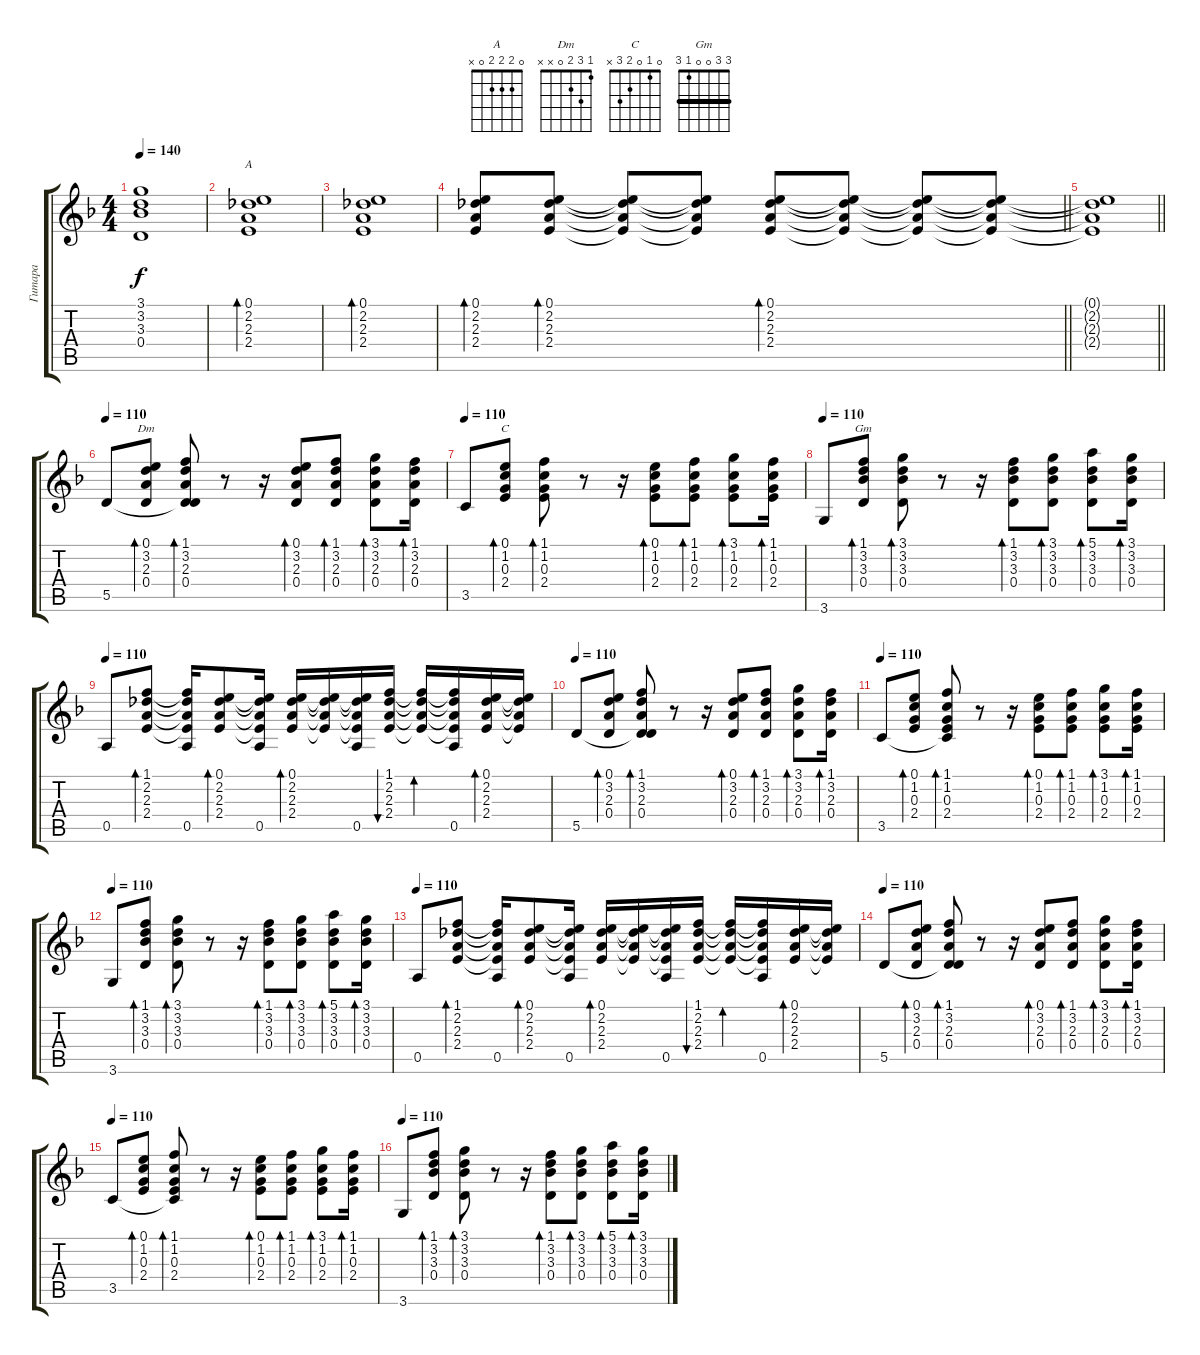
\track ("Гитара" "Гитара") {instrument acousticguitarnylon}
\staff {score tabs}
\tuning (E4 B3 G3 D3 A2 E2) {hide}
\chord ("A" 0 2 2 2 0 x)
\chord ("Dm" 1 3 2 0 x x)
\chord ("C" 0 1 0 2 3 x)
\chord ("Gm" 3 3 0 0 1 3) {barre 3}
\ts (4 4)
\tempo 140
\clef g2
\ks dminor
(3.1{t} 3.2{t} 3.3{t} 0.4{t}).1{dy f} |
(0.1 2.2 2.3 2.4).1{bd 240 ch "A"} |
(0.1 2.2 2.3 2.4).1{bd 120} |
\barLineRight lightlight
(0.1 2.2 2.3 2.4).8{bd 120} (0.1 2.2 2.3 2.4).8{bd 120} (0.1{t} 2.2{t} 2.3{t} 2.4{t}).8 (0.1{t} 2.2{t} 2.3{t} 2.4{t}).8 (0.1 2.2 2.3 2.4).8{bd 120} (0.1{t} 2.2{t} 2.3{t} 2.4{t}).8 (0.1{t} 2.2{t} 2.3{t} 2.4{t}).8 (0.1{t} 2.2{t} 2.3{t} 2.4{t}).8 |
\barLineRight lightlight
(0.1{t} 2.2{t} 2.3{t} 2.4{t}).1 |
\section ("" "")
\tempo 110
5.5.8 (0.1 3.2 2.3 0.4).8{bd 60 ch "Dm"} (1.1 3.2 2.3 0.4 5.5{t}).8{bd 60} r.8 r.16 (0.1 3.2 2.3 0.4).8{bd 60} (1.1 3.2 2.3 0.4).8{bd 60} (3.1 3.2 2.3 0.4).8{bd 60} (1.1 3.2 2.3 0.4).16{bd 60} |
\tempo 110
3.5.8 (0.1 1.2 0.3 2.4).8{bd 60 ch "C"} (1.1 1.2 0.3 2.4).8{bd 60} r.8 r.16 (0.1 1.2 0.3 2.4).8{bd 60} (1.1 1.2 0.3 2.4).8{bd 60} (3.1 1.2 0.3 2.4).8{bd 60} (1.1 1.2 0.3 2.4).16{bd 60} |
\tempo 110
3.6.8 (1.1 3.2 3.3 0.4).8{bd 60 ch "Gm"} (3.1 3.2 3.3 0.4).8{bd 60} r.8 r.16 (1.1 3.2 3.3 0.4).8{bd 60} (3.1 3.2 3.3 0.4).8{bd 60} (5.1 3.2 3.3 0.4).8{bd 60} (3.1 3.2 3.3 0.4).16{bd 60} |
\tempo 110
0.5.8 (1.1 2.2 2.3 2.4).8{bd 60} (1.1{t} 2.2{t} 2.3{t} 2.4{t} 0.5).16 (0.1 2.2 2.3 2.4).8{bd 60} (0.1{t} 2.2{t} 2.3{t} 2.4{t} 0.5).16 (0.1 2.2 2.3 2.4).16{bd 60} (0.1{t} 2.2{t} 2.3{t} 2.4{t}).16 (0.1{t} 2.2{t} 2.3{t} 2.4{t} 0.5).16 (1.1 2.2 2.3 2.4).16{bu 60} (1.1{t} 2.2{t} 2.3{t} 2.4{t}).16{bd 60} (1.1{t} 2.2{t} 2.3{t} 2.4{t} 0.5).16 (0.1 2.2 2.3 2.4).16{bd 60} (0.1{t} 2.2{t} 2.3{t} 2.4{t}).16 |
\tempo 110
5.5.8 (0.1 3.2 2.3 0.4).8{bd 60} (1.1 3.2 2.3 0.4 5.5{t}).8{bd 60} r.8 r.16 (0.1 3.2 2.3 0.4).8{bd 60} (1.1 3.2 2.3 0.4).8{bd 60} (3.1 3.2 2.3 0.4).8{bd 60} (1.1 3.2 2.3 0.4).16{bd 60} |
\tempo 110
3.5.8 (0.1 1.2 0.3 2.4).8{bd 60} (1.1 1.2 0.3 2.4 3.5{t}).8{bd 60} r.8 r.16 (0.1 1.2 0.3 2.4).8{bd 60} (1.1 1.2 0.3 2.4).8{bd 60} (3.1 1.2 0.3 2.4).8{bd 60} (1.1 1.2 0.3 2.4).16{bd 60} |
\tempo 110
3.6.8 (1.1 3.2 3.3 0.4).8{bd 60} (3.1 3.2 3.3 0.4).8{bd 60} r.8 r.16 (1.1 3.2 3.3 0.4).8{bd 60} (3.1 3.2 3.3 0.4).8{bd 60} (5.1 3.2 3.3 0.4).8{bd 60} (3.1 3.2 3.3 0.4).16{bd 60} |
\tempo 110
0.5.8 (1.1 2.2 2.3 2.4).8{bd 60} (1.1{t} 2.2{t} 2.3{t} 2.4{t} 0.5).16 (0.1 2.2 2.3 2.4).8{bd 60} (0.1{t} 2.2{t} 2.3{t} 2.4{t} 0.5).16 (0.1 2.2 2.3 2.4).16{bd 60} (0.1{t} 2.2{t} 2.3{t} 2.4{t}).16 (0.1{t} 2.2{t} 2.3{t} 2.4{t} 0.5).16 (1.1 2.2 2.3 2.4).16{bu 60} (1.1{t} 2.2{t} 2.3{t} 2.4{t}).16{bd 60} (1.1{t} 2.2{t} 2.3{t} 2.4{t} 0.5).16 (0.1 2.2 2.3 2.4).16{bd 60} (0.1{t} 2.2{t} 2.3{t} 2.4{t}).16 |
\tempo 110
5.5.8 (0.1 3.2 2.3 0.4).8{bd 60} (1.1 3.2 2.3 0.4 5.5{t}).8{bd 60} r.8 r.16 (0.1 3.2 2.3 0.4).8{bd 60} (1.1 3.2 2.3 0.4).8{bd 60} (3.1 3.2 2.3 0.4).8{bd 60} (1.1 3.2 2.3 0.4).16{bd 60} |
\tempo 110
3.5.8 (0.1 1.2 0.3 2.4).8{bd 60} (1.1 1.2 0.3 2.4 3.5{t}).8{bd 60} r.8 r.16 (0.1 1.2 0.3 2.4).8{bd 60} (1.1 1.2 0.3 2.4).8{bd 60} (3.1 1.2 0.3 2.4).8{bd 60} (1.1 1.2 0.3 2.4).16{bd 60} |
\tempo 110
3.6.8 (1.1 3.2 3.3 0.4).8{bd 60} (3.1 3.2 3.3 0.4).8{bd 60} r.8 r.16 (1.1 3.2 3.3 0.4).8{bd 60} (3.1 3.2 3.3 0.4).8{bd 60} (5.1 3.2 3.3 0.4).8{bd 60} (3.1 3.2 3.3 0.4).16{bd 60}
